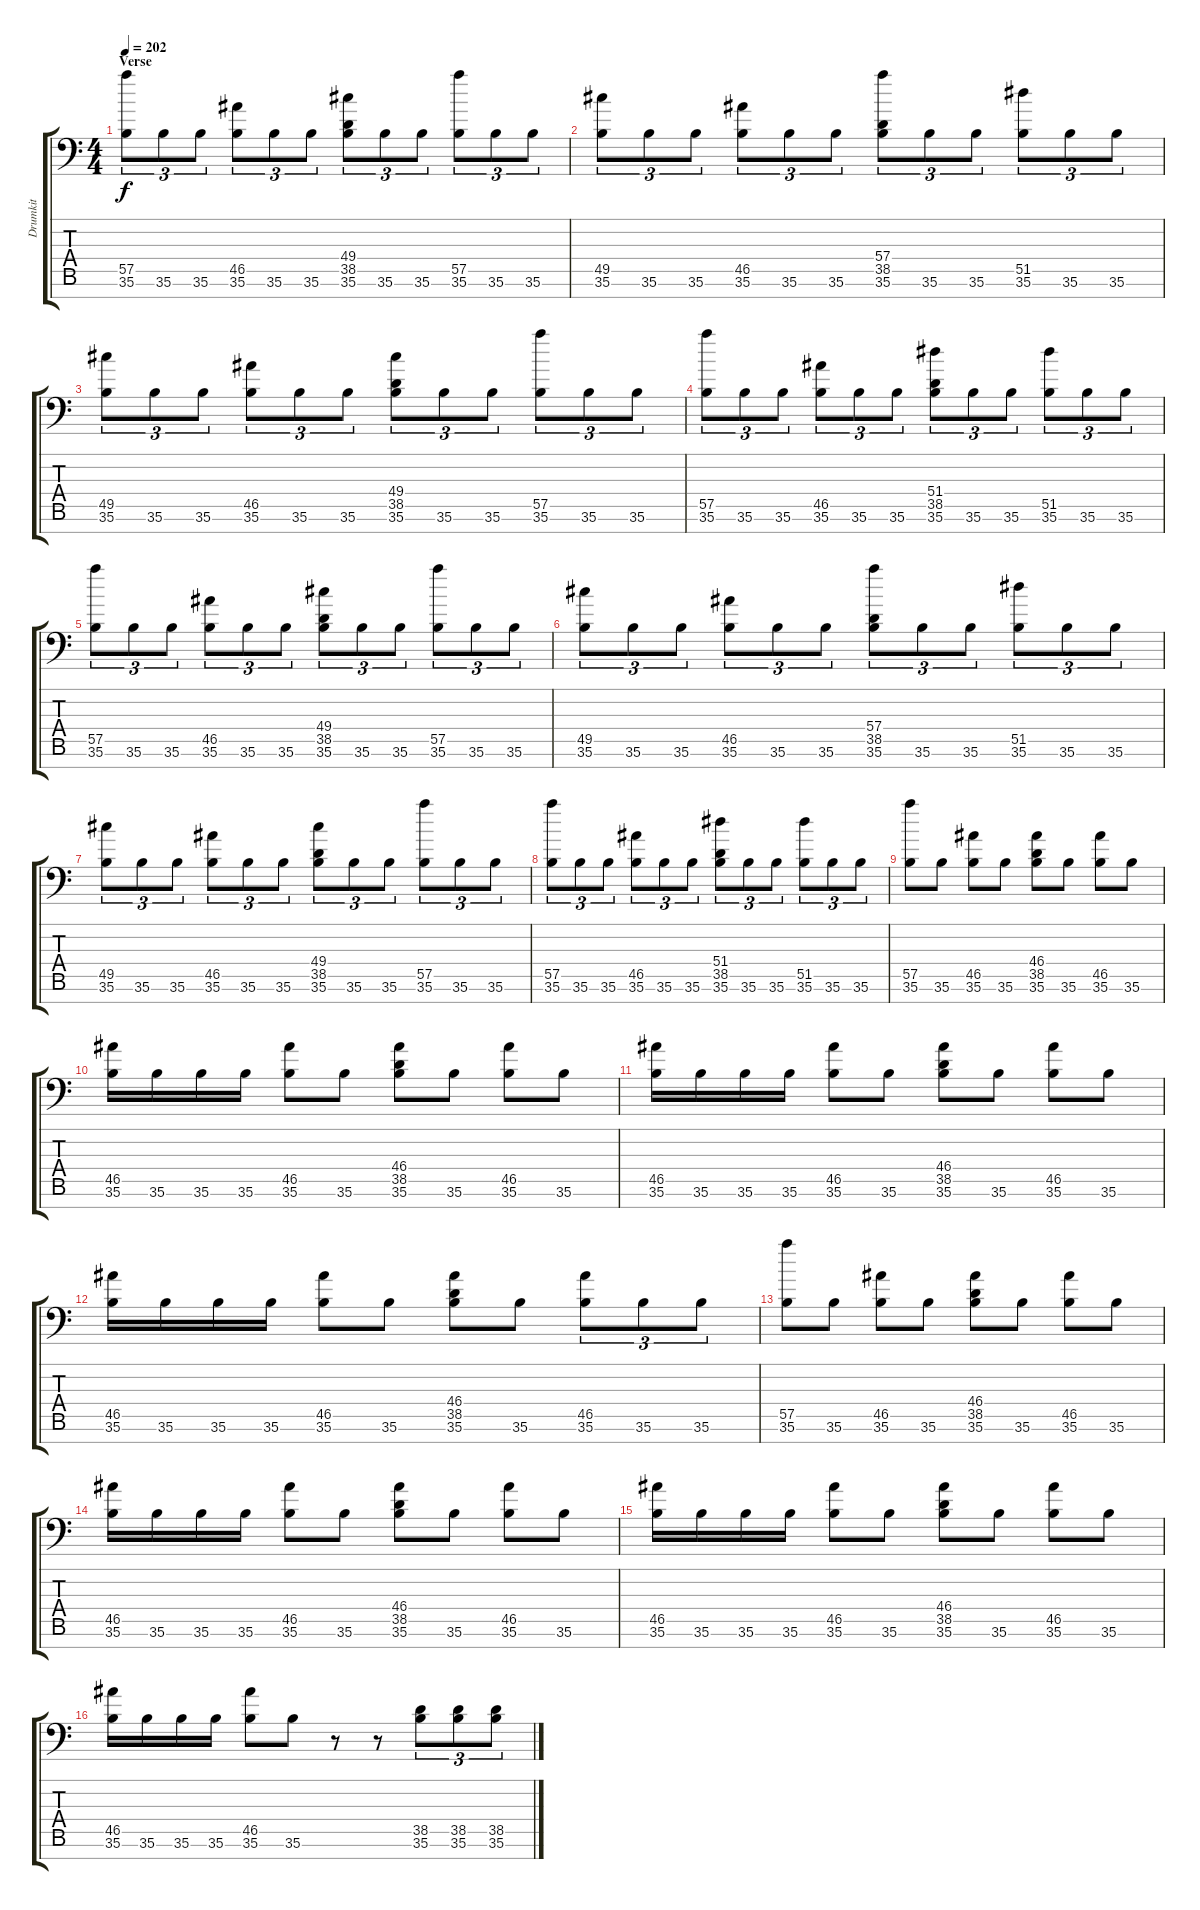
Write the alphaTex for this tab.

\track ("Drumkit" "Drumkit") {instrument acousticgrandpiano}
\staff {score tabs}
\tuning (C-1 C-1 C-1 C-1 C-1 C-1 C-1) {hide}
\ts (4 4)
\section ("" "Verse")
\tempo 202
\clef f4
\ks c
(57.5 35.6).8{tu (3 2) dy f} 35.6.8{tu (3 2)} 35.6.8{tu (3 2)} (46.5 35.6).8{tu (3 2)} 35.6.8{tu (3 2)} 35.6.8{tu (3 2)} (49.4 38.5 35.6).8{tu (3 2)} 35.6.8{tu (3 2)} 35.6.8{tu (3 2)} (57.5 35.6).8{tu (3 2)} 35.6.8{tu (3 2)} 35.6.8{tu (3 2)} |
(49.5 35.6).8{tu (3 2)} 35.6.8{tu (3 2)} 35.6.8{tu (3 2)} (46.5 35.6).8{tu (3 2)} 35.6.8{tu (3 2)} 35.6.8{tu (3 2)} (57.4 38.5 35.6).8{tu (3 2)} 35.6.8{tu (3 2)} 35.6.8{tu (3 2)} (51.5 35.6).8{tu (3 2)} 35.6.8{tu (3 2)} 35.6.8{tu (3 2)} |
(49.5 35.6).8{tu (3 2)} 35.6.8{tu (3 2)} 35.6.8{tu (3 2)} (46.5 35.6).8{tu (3 2)} 35.6.8{tu (3 2)} 35.6.8{tu (3 2)} (49.4 38.5 35.6).8{tu (3 2)} 35.6.8{tu (3 2)} 35.6.8{tu (3 2)} (57.5 35.6).8{tu (3 2)} 35.6.8{tu (3 2)} 35.6.8{tu (3 2)} |
(57.5 35.6).8{tu (3 2)} 35.6.8{tu (3 2)} 35.6.8{tu (3 2)} (46.5 35.6).8{tu (3 2)} 35.6.8{tu (3 2)} 35.6.8{tu (3 2)} (51.4 38.5 35.6).8{tu (3 2)} 35.6.8{tu (3 2)} 35.6.8{tu (3 2)} (51.5 35.6).8{tu (3 2)} 35.6.8{tu (3 2)} 35.6.8{tu (3 2)} |
(57.5 35.6).8{tu (3 2)} 35.6.8{tu (3 2)} 35.6.8{tu (3 2)} (46.5 35.6).8{tu (3 2)} 35.6.8{tu (3 2)} 35.6.8{tu (3 2)} (49.4 38.5 35.6).8{tu (3 2)} 35.6.8{tu (3 2)} 35.6.8{tu (3 2)} (57.5 35.6).8{tu (3 2)} 35.6.8{tu (3 2)} 35.6.8{tu (3 2)} |
(49.5 35.6).8{tu (3 2)} 35.6.8{tu (3 2)} 35.6.8{tu (3 2)} (46.5 35.6).8{tu (3 2)} 35.6.8{tu (3 2)} 35.6.8{tu (3 2)} (57.4 38.5 35.6).8{tu (3 2)} 35.6.8{tu (3 2)} 35.6.8{tu (3 2)} (51.5 35.6).8{tu (3 2)} 35.6.8{tu (3 2)} 35.6.8{tu (3 2)} |
(49.5 35.6).8{tu (3 2)} 35.6.8{tu (3 2)} 35.6.8{tu (3 2)} (46.5 35.6).8{tu (3 2)} 35.6.8{tu (3 2)} 35.6.8{tu (3 2)} (49.4 38.5 35.6).8{tu (3 2)} 35.6.8{tu (3 2)} 35.6.8{tu (3 2)} (57.5 35.6).8{tu (3 2)} 35.6.8{tu (3 2)} 35.6.8{tu (3 2)} |
(57.5 35.6).8{tu (3 2)} 35.6.8{tu (3 2)} 35.6.8{tu (3 2)} (46.5 35.6).8{tu (3 2)} 35.6.8{tu (3 2)} 35.6.8{tu (3 2)} (51.4 38.5 35.6).8{tu (3 2)} 35.6.8{tu (3 2)} 35.6.8{tu (3 2)} (51.5 35.6).8{tu (3 2)} 35.6.8{tu (3 2)} 35.6.8{tu (3 2)} |
(57.5 35.6).8 35.6.8 (46.5 35.6).8 35.6.8 (46.4 38.5 35.6).8 35.6.8 (46.5 35.6).8 35.6.8 |
(46.5 35.6).16 35.6.16 35.6.16 35.6.16 (46.5 35.6).8 35.6.8 (46.4 38.5 35.6).8 35.6.8 (46.5 35.6).8 35.6.8 |
(46.5 35.6).16 35.6.16 35.6.16 35.6.16 (46.5 35.6).8 35.6.8 (46.4 38.5 35.6).8 35.6.8 (46.5 35.6).8 35.6.8 |
(46.5 35.6).16 35.6.16 35.6.16 35.6.16 (46.5 35.6).8 35.6.8 (46.4 38.5 35.6).8 35.6.8 (46.5 35.6).8{tu (3 2)} 35.6.8{tu (3 2)} 35.6.8{tu (3 2)} |
(57.5 35.6).8 35.6.8 (46.5 35.6).8 35.6.8 (46.4 38.5 35.6).8 35.6.8 (46.5 35.6).8 35.6.8 |
(46.5 35.6).16 35.6.16 35.6.16 35.6.16 (46.5 35.6).8 35.6.8 (46.4 38.5 35.6).8 35.6.8 (46.5 35.6).8 35.6.8 |
(46.5 35.6).16 35.6.16 35.6.16 35.6.16 (46.5 35.6).8 35.6.8 (46.4 38.5 35.6).8 35.6.8 (46.5 35.6).8 35.6.8 |
(46.5 35.6).16 35.6.16 35.6.16 35.6.16 (46.5 35.6).8 35.6.8 r.8 r.8 (38.5 35.6).8{tu (3 2)} (38.5 35.6).8{tu (3 2)} (38.5 35.6).8{tu (3 2)}
